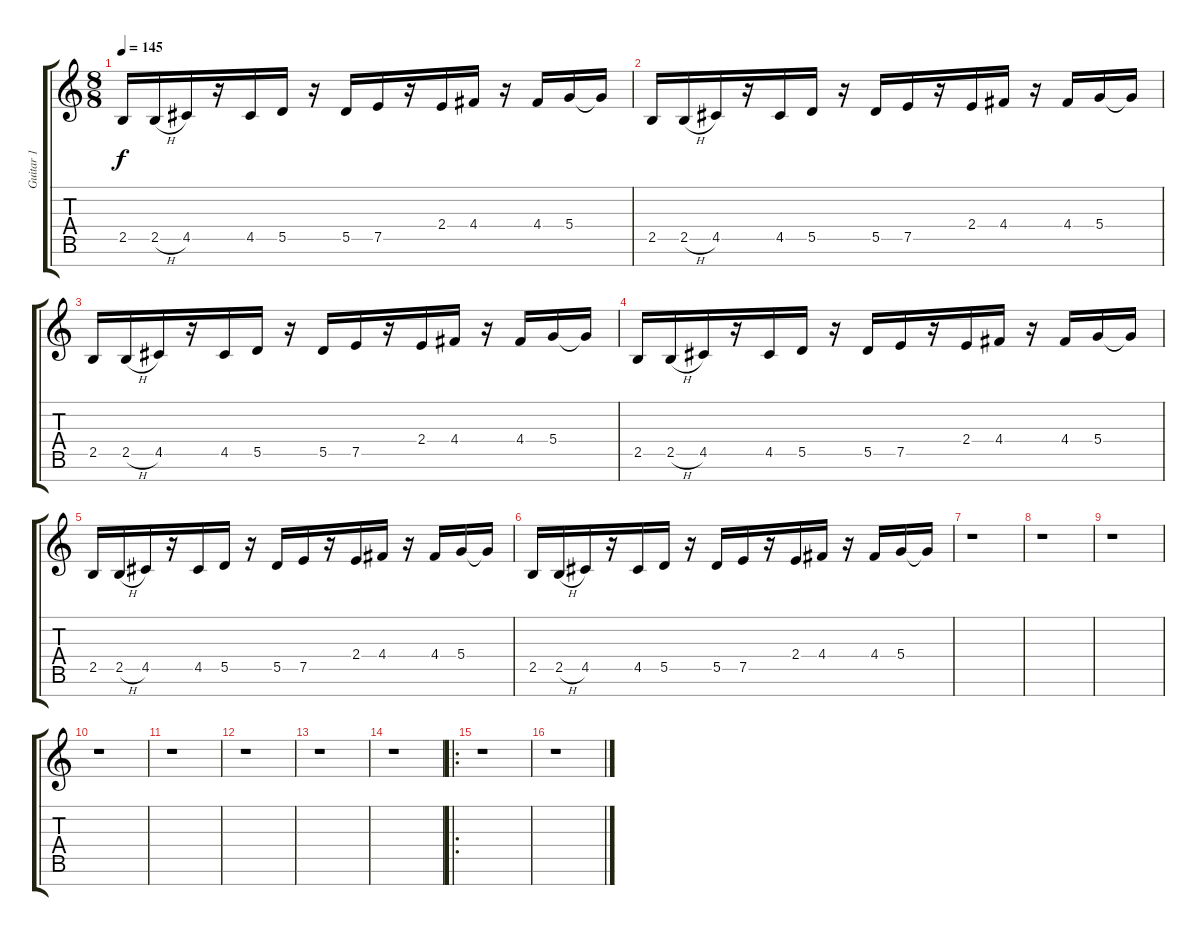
\track ("Guitar 1" "Guitar 1") {instrument distortionguitar}
\staff {score tabs}
\tuning (E4 B3 G3 D3 A2 E2 B1) {hide}
\ts (8 8)
\tempo 145
\clef g2
\ks c
2.5.16{dy f} 2.5{h}.16 4.5.16 r.16 4.5.16 5.5.16 r.16 5.5.16 7.5.16 r.16 2.4.16 4.4.16 r.16 4.4.16 5.4.16 5.4{t}.16 |
2.5.16 2.5{h}.16 4.5.16 r.16 4.5.16 5.5.16 r.16 5.5.16 7.5.16 r.16 2.4.16 4.4.16 r.16 4.4.16 5.4.16 5.4{t}.16 |
2.5.16 2.5{h}.16 4.5.16 r.16 4.5.16 5.5.16 r.16 5.5.16 7.5.16 r.16 2.4.16 4.4.16 r.16 4.4.16 5.4.16 5.4{t}.16 |
2.5.16 2.5{h}.16 4.5.16 r.16 4.5.16 5.5.16 r.16 5.5.16 7.5.16 r.16 2.4.16 4.4.16 r.16 4.4.16 5.4.16 5.4{t}.16 |
2.5.16 2.5{h}.16 4.5.16 r.16 4.5.16 5.5.16 r.16 5.5.16 7.5.16 r.16 2.4.16 4.4.16 r.16 4.4.16 5.4.16 5.4{t}.16 |
2.5.16 2.5{h}.16 4.5.16 r.16 4.5.16 5.5.16 r.16 5.5.16 7.5.16 r.16 2.4.16 4.4.16 r.16 4.4.16 5.4.16 5.4{t}.16 |
r.1 |
r.1 |
r.1 |
r.1 |
r.1 |
r.1 |
r.1 |
r.1 |
\ro
r.1 |
r.1
